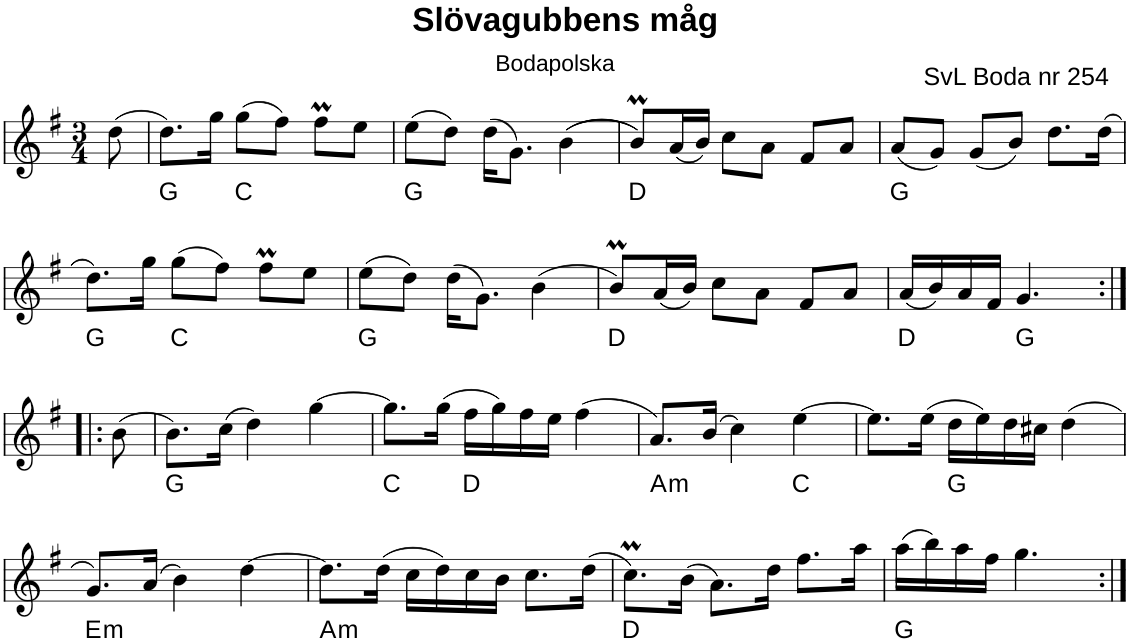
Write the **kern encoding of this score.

**kern	**harte
*part1	*part1
*staff1	*
*I"Piano	*
*I'Pno.	*
*clefG2	*
*k[f#]	*
*M3/4	*
=	=
(8dd\	.
=1	=1
8.dd\L)	G:maj
16gg\Jk	.
(8gg\L	C:maj
8ff#\J)	.
8ff#m\L	.
8ee\J	.
=2	=2
(8ee\L	G:maj
8dd\J)	.
(16dd\KL	.
8.g\J)	.
((4b\	.
=3	=3
8bm/L))	D:maj
(16a/L	.
16b/JJ)	.
8cc\L	.
8a\J	.
8f#/L	.
8a/J	.
=4	=4
(8a/L	G:maj
8g/J)	.
(8g/L	.
8b/J)	.
8.dd\L	.
(16dd\Jk	.
!!LO:LB:g=z
=5	=5
8.dd\L)	G:maj
16gg\Jk	.
(8gg\L	C:maj
8ff#\J)	.
8ff#m\L	.
8ee\J	.
=6	=6
(8ee\L	G:maj
8dd\J)	.
(16dd\KL	.
8.g\J)	.
(4b\	.
=7	=7
8bm/L)	D:maj
(16a/L	.
16b/JJ)	.
8cc\L	.
8a\J	.
8f#/L	.
8a/J	.
=8	=8
(16a/LL	D:maj
16b/)	.
16a/	.
16f#/JJ	.
4.g/	G:maj
!!LO:LB:g=z
=9:|!|:	=9:|!|:
(8b\	.
=10	=10
8.b\L)	G:maj
(16cc\Jk	.
4dd\)	.
[4gg\	.
=11	=11
8.gg\L]	C:maj
(16gg\Jk	.
16ff#\LL	D:maj
16gg\)	.
16ff#\	.
16ee\JJ	.
(4ff#\	.
=12	=12
!	!LO:H:kt=m
8.a/L)	A:min
(16b/Jk	.
4cc\)	.
[4ee\	C:maj
=13	=13
8.ee\L]	.
(16ee\Jk	.
16dd\LL	G:maj
16ee\)	.
16dd\	.
16cc#X\JJ	.
(4dd\	.
!!LO:LB:g=z
=14	=14
!	!LO:H:kt=m
8.g/L)	E:min
(16a/Jk	.
4b\)	.
[4dd\	.
=15	=15
!	!LO:H:kt=m
8.dd\L]	A:min
(16dd\Jk	.
16cc\LL	.
16dd\)	.
16cc\	.
16b\JJ	.
8.cc\L	.
(16dd\Jk	.
=16	=16
8.ccM\L)	D:maj
(16b\Jk	.
8.a\L)	.
16dd\Jk	.
8.ff#\L	.
16aa\Jk	.
=17	=17
(16aa\LL	G:maj
16bb\)	.
16aa\	.
16ff#\JJ	.
4.gg\	.
=:|!	=:|!
*-	*-
